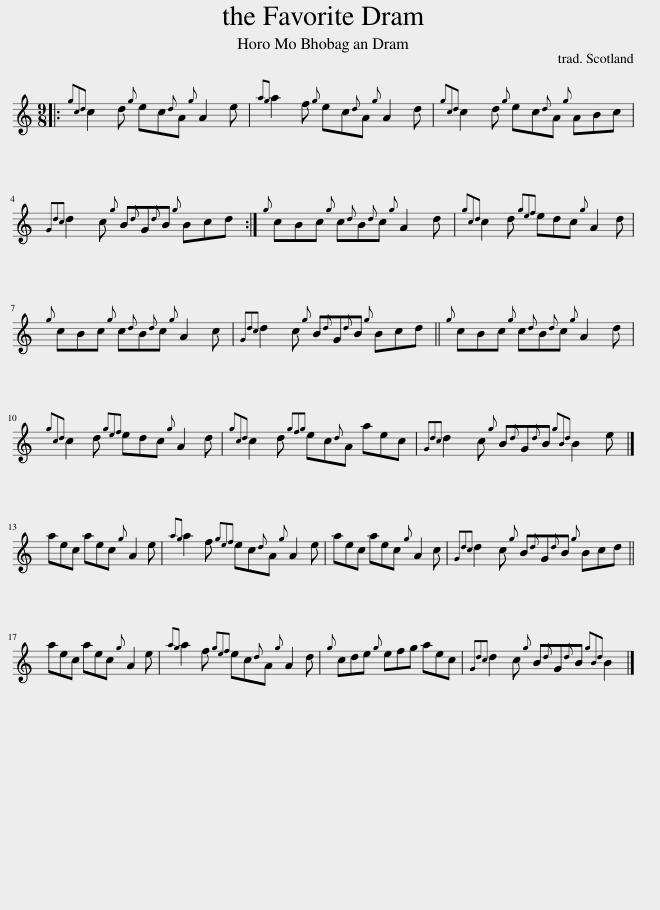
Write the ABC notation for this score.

X:1
L:1/8
M:9/8
I:linebreak $
K:C
V:1 treble
V:1
|:{gcd} c2 d{g} ec{d}A{g} A2 e |{ag} a2 f{g} ec{d}A{g} A2 d |{gcd} c2 d{g} ec{d}A{g} ABc |${Gdc} d2 c{g} B{d}G{d}B{g} Bcd :|{g} cBc{g} c{d}B{d}c{g} A2 d | %5
{gcd} c2 d{gef} edc{g} A2 d |${g} cBc{g} c{d}B{d}c{g} A2 c |{Gdc} d2 c{g} B{d}G{d}B{g} Bcd ||{g} cBc{g} c{d}B{d}c{g} A2 d |${gcd} c2 d{gef} edc{g} A2 d | %10
{gcd} c2 d{gfg} ec{d}A aec |{Gdc} d2 c{g} B{d}G{d}B{gBd} B2 e |]$ aec aec{g} A2 e |{ag} a2 f{gef} ec{d}A{g} A2 e | aec aec{g} A2 c | %15
{Gdc} d2 c{g} B{d}G{d}B{g} Bcd ||$ aec aec{g} A2 e |{ag} a2 f{gef} ec{d}A{g} A2 d |{g} cde{g} efg aec |{Gdc} d2 c{g} B{d}G{d}B{gBd} B2 |] %20
